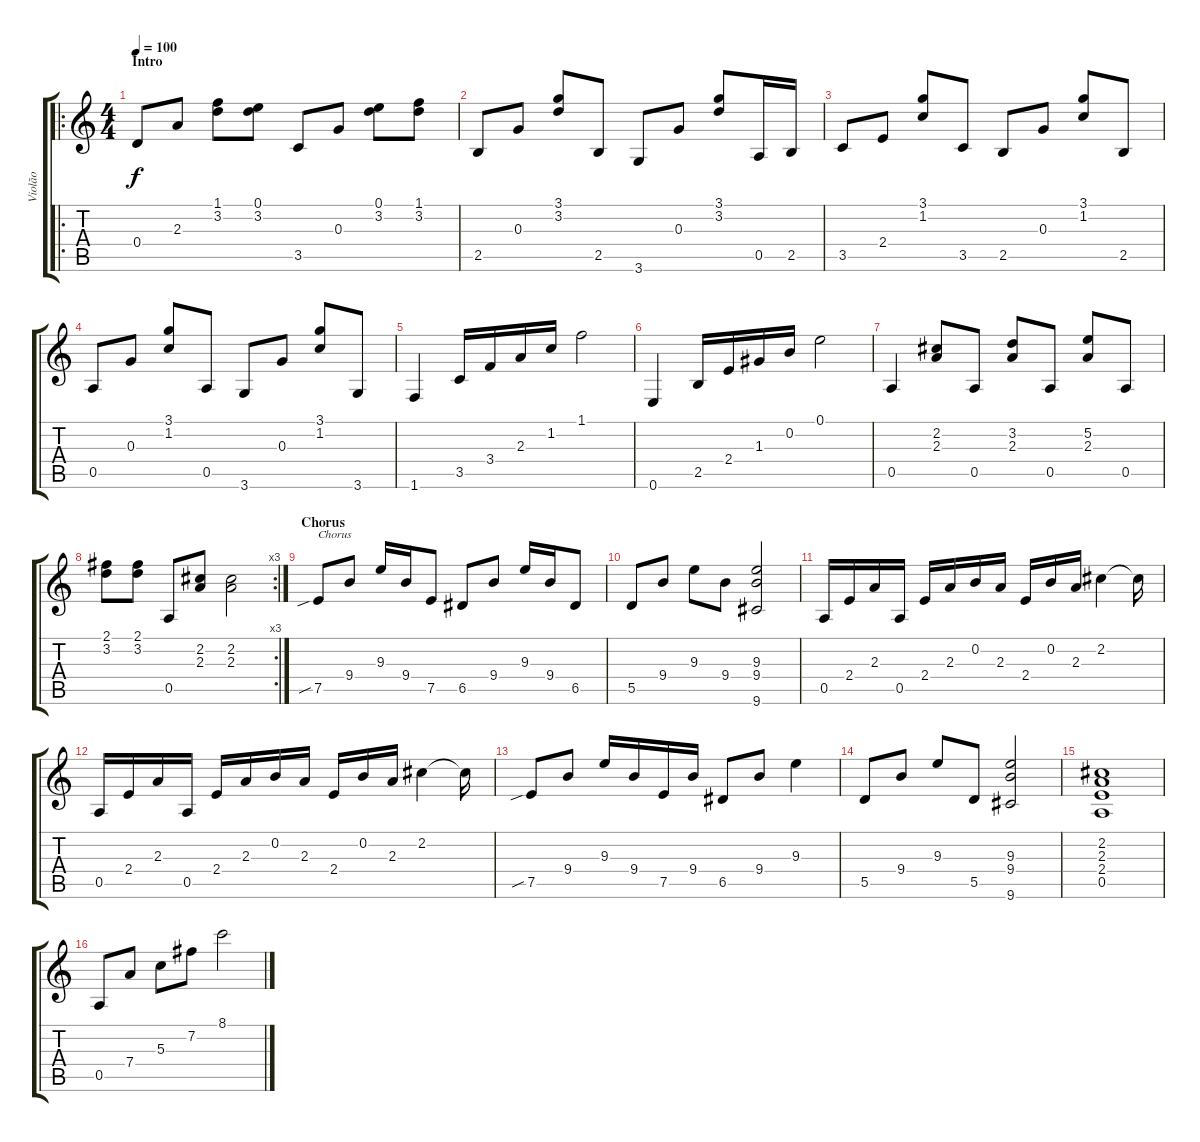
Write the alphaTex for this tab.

\track ("Violão" "Violão") {instrument acousticguitarnylon}
\staff {score tabs}
\tuning (E4 B3 G3 D3 A2 E2) {hide}
\ro
\ts (4 4)
\section ("" "Intro")
\tempo 100
\clef g2
\ks c
0.4.8{txt "" dy f instrument acousticguitarnylon} 2.3.8 (1.1 3.2).8 (0.1 3.2).8 3.5.8 0.3.8 (0.1 3.2).8 (1.1 3.2).8 |
2.5.8 0.3.8 (3.1 3.2).8 2.5.8 3.6.8 0.3.8 (3.1 3.2).8 0.5.16 2.5.16 |
3.5.8 2.4.8 (3.1 1.2).8 3.5.8 2.5.8 0.3.8 (3.1 1.2).8 2.5.8 |
0.5.8 0.3.8 (3.1 1.2).8 0.5.8 3.6.8 0.3.8 (3.1 1.2).8 3.6.8 |
1.6.4 3.5.16 3.4.16 2.3.16 1.2.16 1.1.2 |
0.6.4 2.5.16 2.4.16 1.3.16 0.2.16 0.1.2 |
0.5.4 (2.2 2.3).8 0.5.8 (3.2 2.3).8 0.5.8 (5.2 2.3).8 0.5.8 |
\rc 3
(2.1 3.2).8 (2.1 3.2).8 0.5.8 (2.2 2.3).8 (2.2 2.3).2 |
\section ("" "Chorus")
7.5{sib}.8{txt "Chorus"} 9.4.8 9.3.16 9.4.16 7.5.8 6.5.8 9.4.8 9.3.16 9.4.16 6.5.8 |
5.5.8 9.4.8 9.3.8 9.4.8 (9.3 9.4 9.6).2 |
0.5.16 2.4.16 2.3.16 0.5.16 2.4.16 2.3.16 0.2.16 2.3.16 2.4.16 0.2.16 2.3.16 2.2.4 2.2{t}.16 |
0.5.16 2.4.16 2.3.16 0.5.16 2.4.16 2.3.16 0.2.16 2.3.16 2.4.16 0.2.16 2.3.16 2.2.4 2.2{t}.16 |
7.5{sib}.8 9.4.8 9.3.16 9.4.16 7.5.16 9.4.16 6.5.8 9.4.8 9.3.4 |
5.5.8 9.4.8 9.3.8 5.5.8 (9.3 9.4 9.6).2 |
(2.2 2.3 2.4 0.5).1 |
0.5.8 7.4.8 5.3.8 7.2.8 8.1.2
